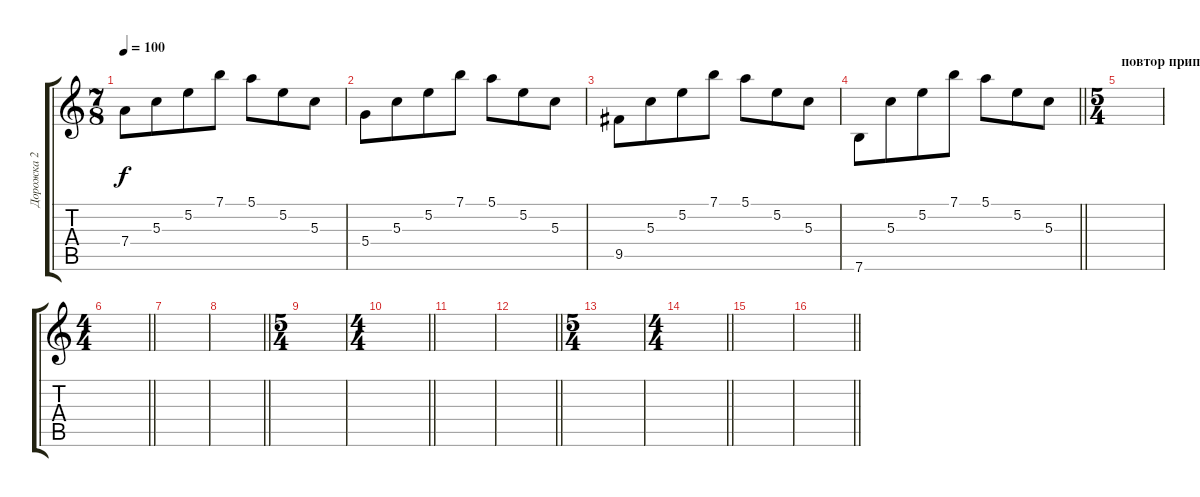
\track ("Дорожка 2" "Дорожка 2") {instrument distortionguitar}
\staff {score tabs}
\tuning (E4 B3 G3 D3 A2 E2) {hide}
\ts (7 8)
\tempo 100
\clef g2
\ks c
7.4.8{dy f} 5.3.8 5.2.8 7.1.8 5.1.8 5.2.8 5.3.8 |
5.4.8 5.3.8 5.2.8 7.1.8 5.1.8 5.2.8 5.3.8 |
9.5.8 5.3.8 5.2.8 7.1.8 5.1.8 5.2.8 5.3.8 |
\barLineRight lightlight
7.6.8 5.3.8 5.2.8 7.1.8 5.1.8 5.2.8 5.3.8 |
\ts (5 4)
\section ("" "повтор припева")
|
\ts (4 4)
\barLineRight lightlight
|
|
\barLineRight lightlight
|
\ts (5 4)
|
\ts (4 4)
\barLineRight lightlight
|
|
\barLineRight lightlight
|
\ts (5 4)
|
\ts (4 4)
\barLineRight lightlight
|
|
\barLineRight lightlight
